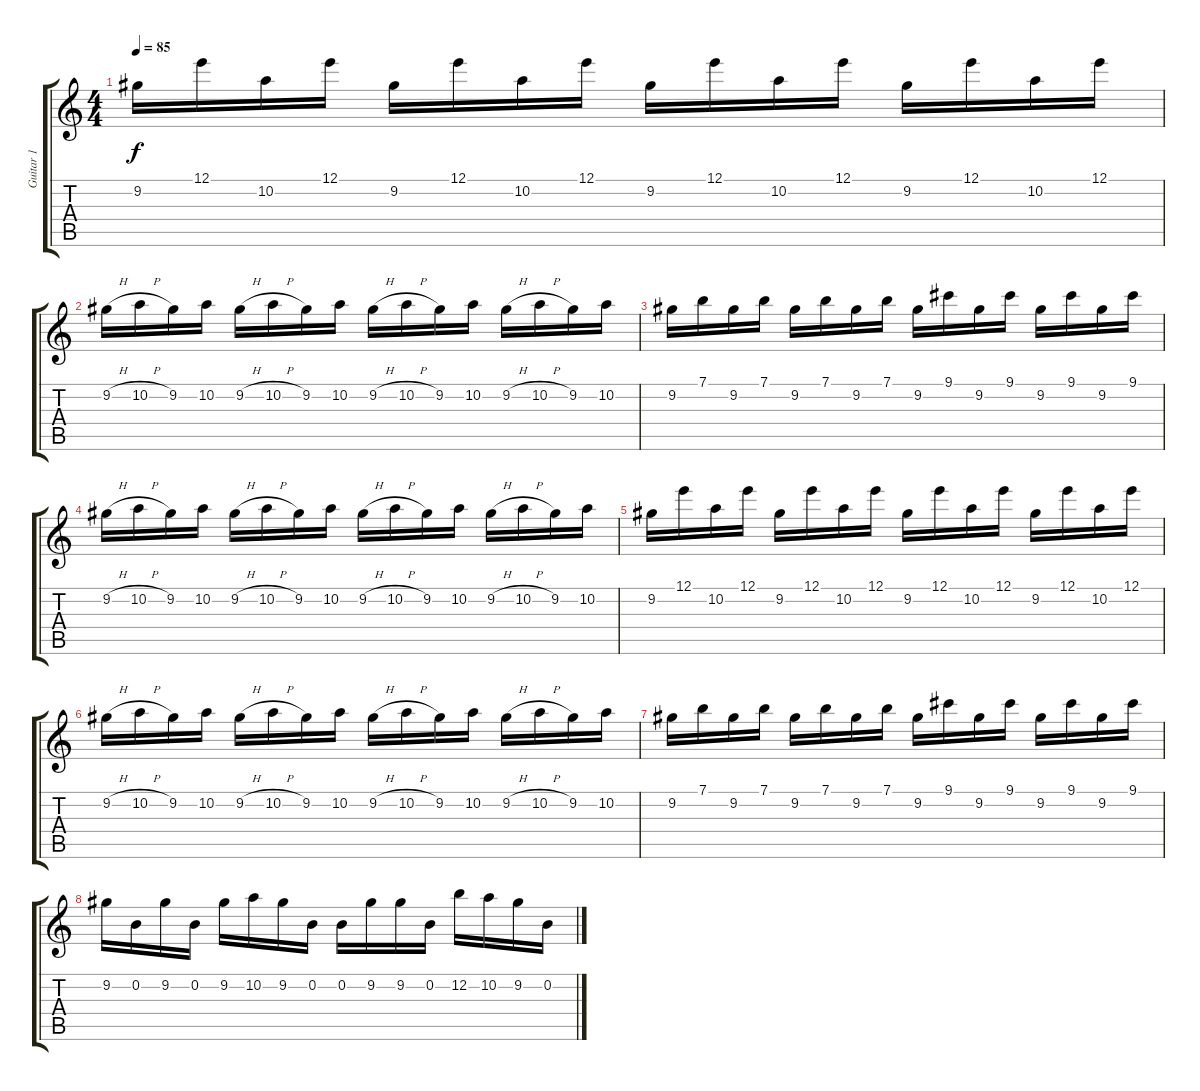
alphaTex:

\track ("Guitar 1" "Guitar 1") {instrument distortionguitar}
\staff {score tabs}
\tuning (E4 B3 G3 D3 A2 D2) {hide}
\ts (4 4)
\tempo 85
\clef g2
\ks c
9.2.16{dy f} 12.1.16 10.2.16 12.1.16 9.2.16 12.1.16 10.2.16 12.1.16 9.2.16 12.1.16 10.2.16 12.1.16 9.2.16 12.1.16 10.2.16 12.1.16 |
9.2{h}.16 10.2{h}.16 9.2.16 10.2.16 9.2{h}.16 10.2{h}.16 9.2.16 10.2.16 9.2{h}.16 10.2{h}.16 9.2.16 10.2.16 9.2{h}.16 10.2{h}.16 9.2.16 10.2.16 |
9.2.16 7.1.16 9.2.16 7.1.16 9.2.16 7.1.16 9.2.16 7.1.16 9.2.16 9.1.16 9.2.16 9.1.16 9.2.16 9.1.16 9.2.16 9.1.16 |
9.2{h}.16 10.2{h}.16 9.2.16 10.2.16 9.2{h}.16 10.2{h}.16 9.2.16 10.2.16 9.2{h}.16 10.2{h}.16 9.2.16 10.2.16 9.2{h}.16 10.2{h}.16 9.2.16 10.2.16 |
9.2.16 12.1.16 10.2.16 12.1.16 9.2.16 12.1.16 10.2.16 12.1.16 9.2.16 12.1.16 10.2.16 12.1.16 9.2.16 12.1.16 10.2.16 12.1.16 |
9.2{h}.16 10.2{h}.16 9.2.16 10.2.16 9.2{h}.16 10.2{h}.16 9.2.16 10.2.16 9.2{h}.16 10.2{h}.16 9.2.16 10.2.16 9.2{h}.16 10.2{h}.16 9.2.16 10.2.16 |
9.2.16 7.1.16 9.2.16 7.1.16 9.2.16 7.1.16 9.2.16 7.1.16 9.2.16 9.1.16 9.2.16 9.1.16 9.2.16 9.1.16 9.2.16 9.1.16 |
9.2.16 0.2.16 9.2.16 0.2.16 9.2.16 10.2.16 9.2.16 0.2.16 0.2.16 9.2.16 9.2.16 0.2.16 12.2.16 10.2.16 9.2.16 0.2.16
